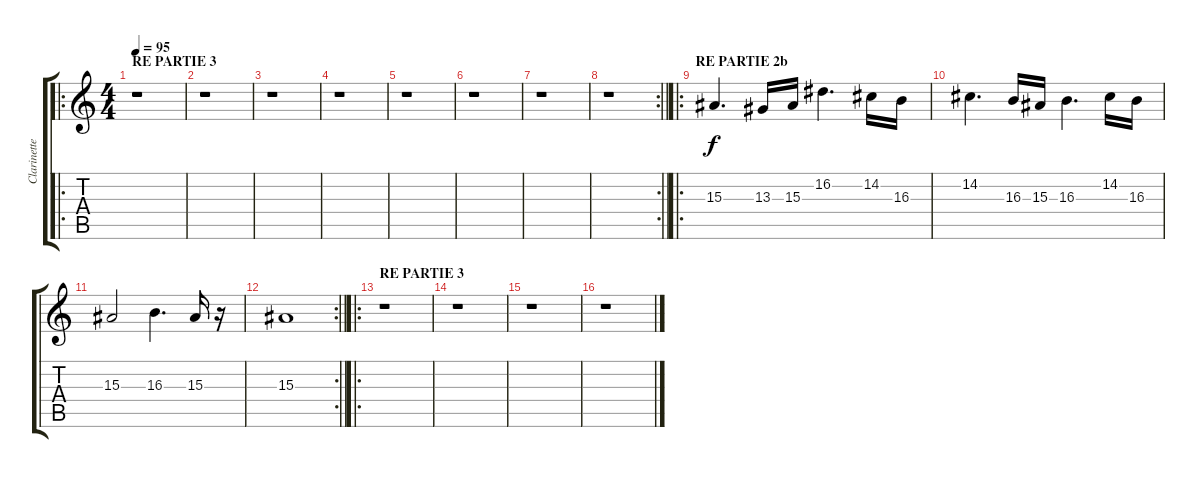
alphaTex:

\track ("Clarinette" "Clarinette") {instrument clarinet}
\staff {score tabs}
\tuning (E4 B3 G3 D3 A2 E2) {hide}
\ro
\ts (4 4)
\section ("" "RE PARTIE 3")
\tempo 95
\clef g2
\ks c
r.1{dy f} |
r.1 |
r.1 |
r.1 |
r.1 |
r.1 |
r.1 |
\rc 2
\barLineRight lightlight
r.1 |
\ro
\section ("" "RE PARTIE 2b")
15.3.4{d} 13.3.16 15.3.16 16.2.4{d} 14.2.16 16.3.16 |
14.2.4{d} 16.3.16 15.3.16 16.3.4{d} 14.2.16 16.3.16 |
15.3.2 16.3.4{d} 15.3.16 r.16 |
\rc 2
\barLineRight lightlight
15.3.1 |
\ro
\section ("" "RE PARTIE 3")
r.1 |
r.1 |
r.1 |
r.1
